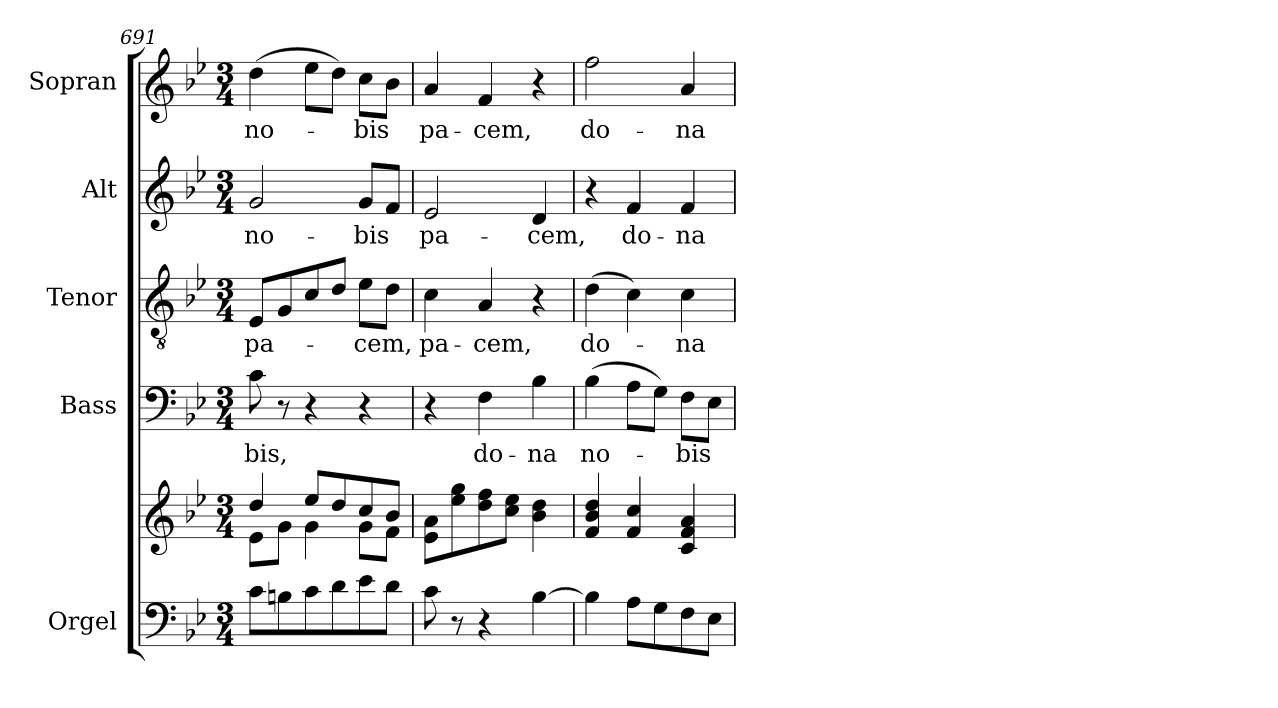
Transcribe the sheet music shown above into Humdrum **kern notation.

**kern	**kern	**kern	**text	**kern	**text	**kern	**text	**kern	**text
*part5	*part5	*part4	*part4	*part3	*part3	*part2	*part2	*part1	*part1
*staff6	*staff5	*staff4	*staff4	*staff3	*staff3	*staff2	*staff2	*staff1	*staff1
*I"Orgel	*	*I"Bass	*	*I"Tenor	*	*I"Alt	*	*I"Sopran	*
*I'Org.	*	*I'B.	*	*I'T.	*	*I'A.	*	*I'S.	*
!!LO:LB:g=z
*clefF4	*clefG2	*clefF4	*	*clefGv2	*	*clefG2	*	*clefG2	*
*k[b-e-]	*k[b-e-]	*k[b-e-]	*	*k[b-e-]	*	*k[b-e-]	*	*k[b-e-]	*
*B-:	*B-:	*B-:	*	*B-:	*	*B-:	*	*B-:	*
*M3/4	*M3/4	*M3/4	*	*M3/4	*	*M3/4	*	*M3/4	*
=691	=691	=691	=691	=691	=691	=691	=691	=691	=691
*	*^	*	*	*	*	*	*	*	*
!	!	!	!	!LO:LY:b	!	!LO:LY:b	!	!LO:LY:b	!	!LO:LY:b
8c\L	4dd/	8e-\L	8c\	-bis,	8E-/L	pa-	2g/	no-	(>4dd\	no-
8Bn\	.	8g\J	8r	.	8G/	.	.	.	.	.
8c\	8ee-/L	4g\	4r	.	8c/	.	.	.	8ee-\L	.
8d\	8dd/	.	.	.	8d/J	.	.	.	8dd\J)	.
!	!	!	!	!	!	!LO:LY:b	!	!LO:LY:b	!	!LO:LY:b
8e-\	8cc/	8g\L	4r	.	8e-\L	-cem,	8g/L	-bis	8cc\L	-bis
8d\J	8b-/J	8f\J	.	.	8d\J	.	8f/J	.	8b-\J	.
=692	=692	=692	=692	=692	=692	=692	=692	=692	=692	=692
!	!	!	!	!	!	!LO:LY:b	!	!LO:LY:b	!	!LO:LY:b
*	*v	*v	*	*	*	*	*	*	*	*
8c\	8e-\ 8a\L	4r	.	4c\	pa-	2e-/	pa-	4a/	pa-
8r	8ee-\ 8gg\	.	.	.	.	.	.	.	.
!	!	!	!LO:LY:b	!	!LO:LY:b	!	!	!	!LO:LY:b
4r	8dd\ 8ff\	4F\	do-	4A/	-cem,	.	.	4f/	-cem,
.	8cc\ 8ee-\J	.	.	.	.	.	.	.	.
!	!	!	!LO:LY:b	!	!	!	!LO:LY:b	!	!
[4B-\	4b-\ 4dd\	4B-\	-na	4r	.	4d/	-cem,	4r	.
=693	=693	=693	=693	=693	=693	=693	=693	=693	=693
!	!	!	!LO:LY:b	!	!LO:LY:b	!	!	!	!LO:LY:b
4B-\]	4f/ 4b-/ 4dd/	(>4B-\	no-	(>4d\	do-	4r	.	2ff\	do-
!	!	!	!	!	!	!	!LO:LY:b	!	!
8A\L	4f/ 4cc/	8A\L	.	4c\)	.	4f/	do-	.	.
8G\	.	8G\J)	.	.	.	.	.	.	.
!	!	!	!LO:LY:b	!	!LO:LY:b	!	!LO:LY:b	!	!LO:LY:b
8F\	4c/ 4f/ 4a/	8F\L	-bis	4c\	-na	4f/	-na	4a/	-na
8E-\J	.	8E-\J	.	.	.	.	.	.	.
=	=	=	=	=	=	=	=	=	=
*-	*-	*-	*-	*-	*-	*-	*-	*-	*-
